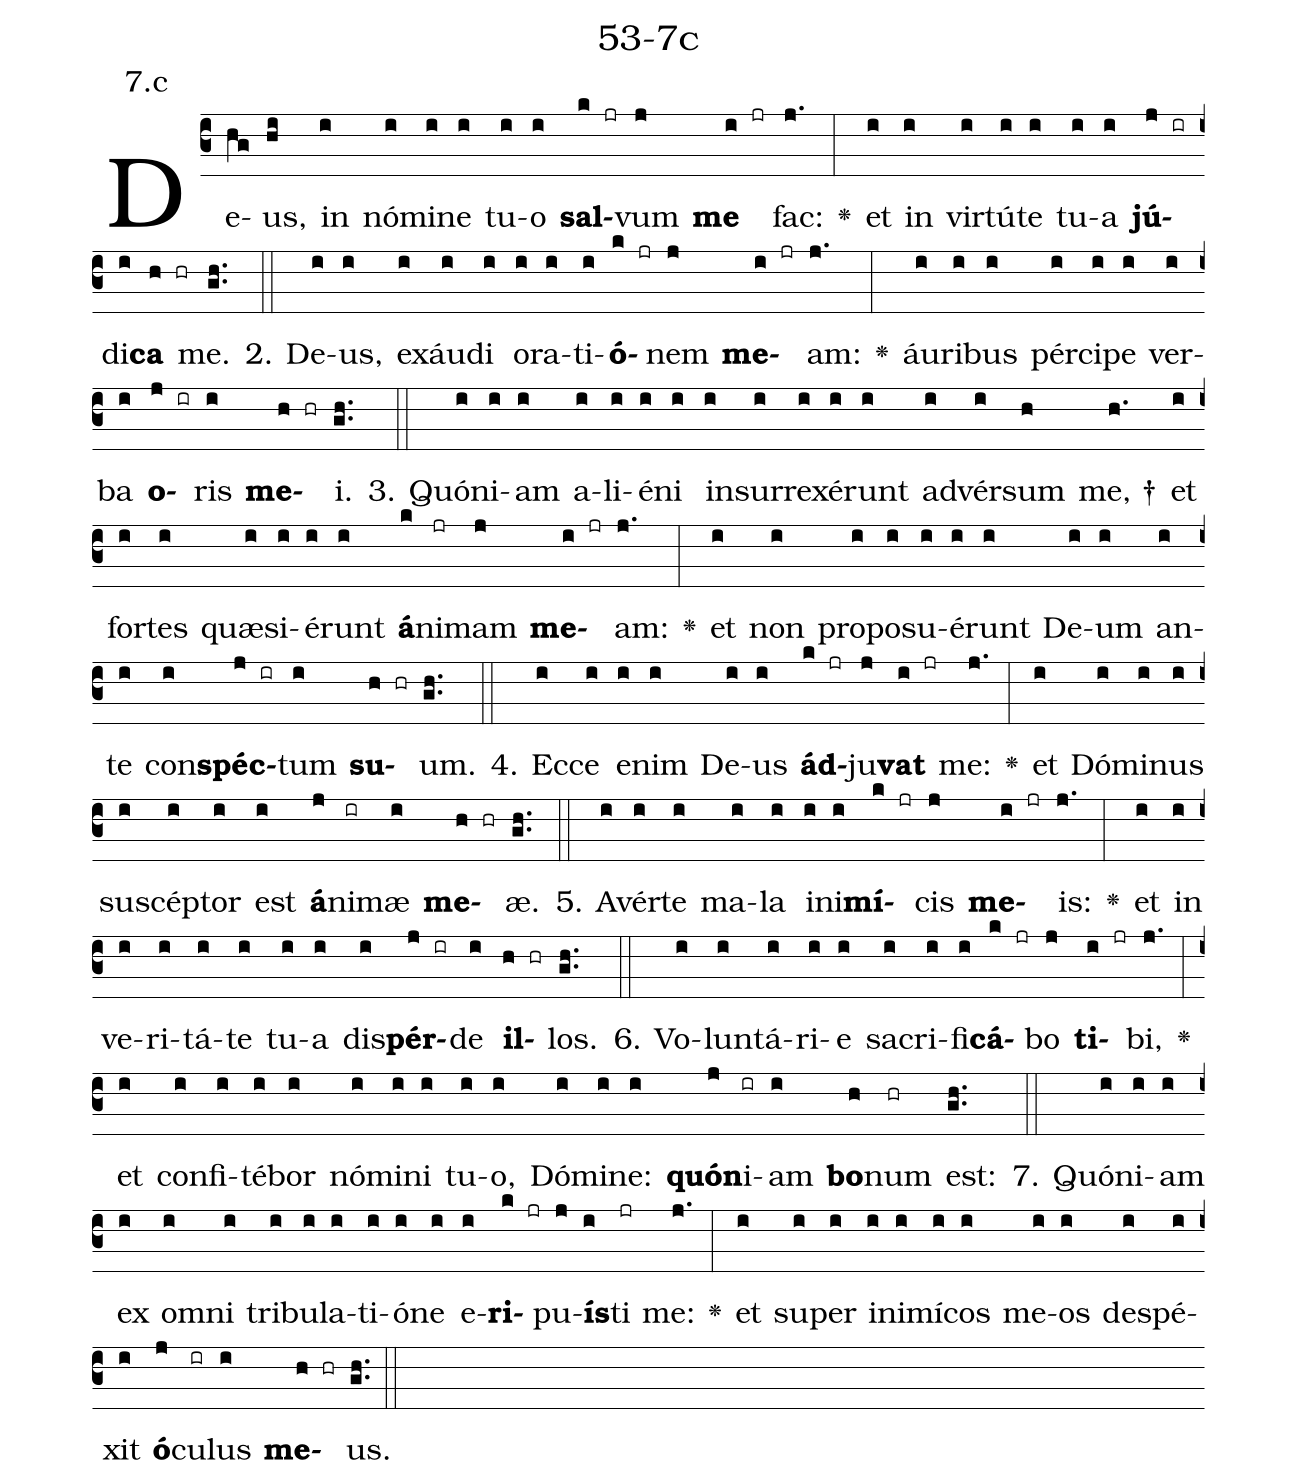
name: 53-7c;
annotation: 7.c;
%%
(c3)De(hg)us,(hi) in(i) nó(i)mi(i)ne(i) tu(i)o(i) <b>sal</b>(k jr)vum(j) <b>me</b>(i jr) fac:(j.) <v>\greheightstar</v>(:) et(i) in(i) vir(i)tú(i)te(i) tu(i)a(i) <b>jú</b>(j ir)di(i)<b>ca</b>(h hr) me.(gh..) (::)
2. De(i)us,(i) ex(i)áu(i)di(i) o(i)ra(i)ti(i)<b>ó</b>(k jr)nem(j) <b>me</b>(i jr)am:(j.) <v>\greheightstar</v>(:) áu(i)ri(i)bus(i) pér(i)ci(i)pe(i) ver(i)ba(i) <b>o</b>(j ir)ris(i) <b>me</b>(h hr)i.(gh..) (::)
3. Quón(i)i(i)am(i) a(i)li(i)é(i)ni(i) in(i)sur(i)re(i)xé(i)runt(i) ad(i)vér(i)sum(h) me, †(h.) et(i) for(i)tes(i) quæ(i)si(i)é(i)runt(i) <b>á</b>(k)ni(jr)mam(j) <b>me</b>(i jr)am:(j.) <v>\greheightstar</v>(:) et(i) non(i) pro(i)po(i)su(i)é(i)runt(i) De(i)um(i) an(i)te(i) con(i)<b>spéc</b>(j ir)tum(i) <b>su</b>(h hr)um.(gh..) (::)
4. Ec(i)ce(i) e(i)nim(i) De(i)us(i) <b>ád</b>(k jr)ju(j)<b>vat</b>(i jr) me:(j.) <v>\greheightstar</v>(:) et(i) Dó(i)mi(i)nus(i) su(i)scép(i)tor(i) est(i) <b>á</b>(j)ni(ir)mæ(i) <b>me</b>(h hr)æ.(gh..) (::)
5. A(i)vér(i)te(i) ma(i)la(i) in(i)i(i)<b>mí</b>(k jr)cis(j) <b>me</b>(i jr)is:(j.) <v>\greheightstar</v>(:) et(i) in(i) ve(i)ri(i)tá(i)te(i) tu(i)a(i) dis(i)<b>pér</b>(j ir)de(i) <b>il</b>(h hr)los.(gh..) (::)
6. Vo(i)lun(i)tá(i)ri(i)e(i) sa(i)cri(i)fi(i)<b>cá</b>(k jr)bo(j) <b>ti</b>(i jr)bi,(j.) <v>\greheightstar</v>(:) et(i) con(i)fi(i)té(i)bor(i) nó(i)mi(i)ni(i) tu(i)o,(i) Dó(i)mi(i)ne:(i) <b>quón</b>(j)i(ir)am(i) <b>bo</b>(h)num(hr) est:(gh..) (::)
7. Quón(i)i(i)am(i) ex(i) om(i)ni(i) tri(i)bu(i)la(i)ti(i)ó(i)ne(i) e(i)<b>ri</b>(k jr)pu(j)<b>ís</b>(i)ti(jr) me:(j.) <v>\greheightstar</v>(:) et(i) su(i)per(i) in(i)i(i)mí(i)cos(i) me(i)os(i) de(i)spé(i)xit(i) <b>ó</b>(j)cu(ir)lus(i) <b>me</b>(h hr)us.(gh..) (::)
